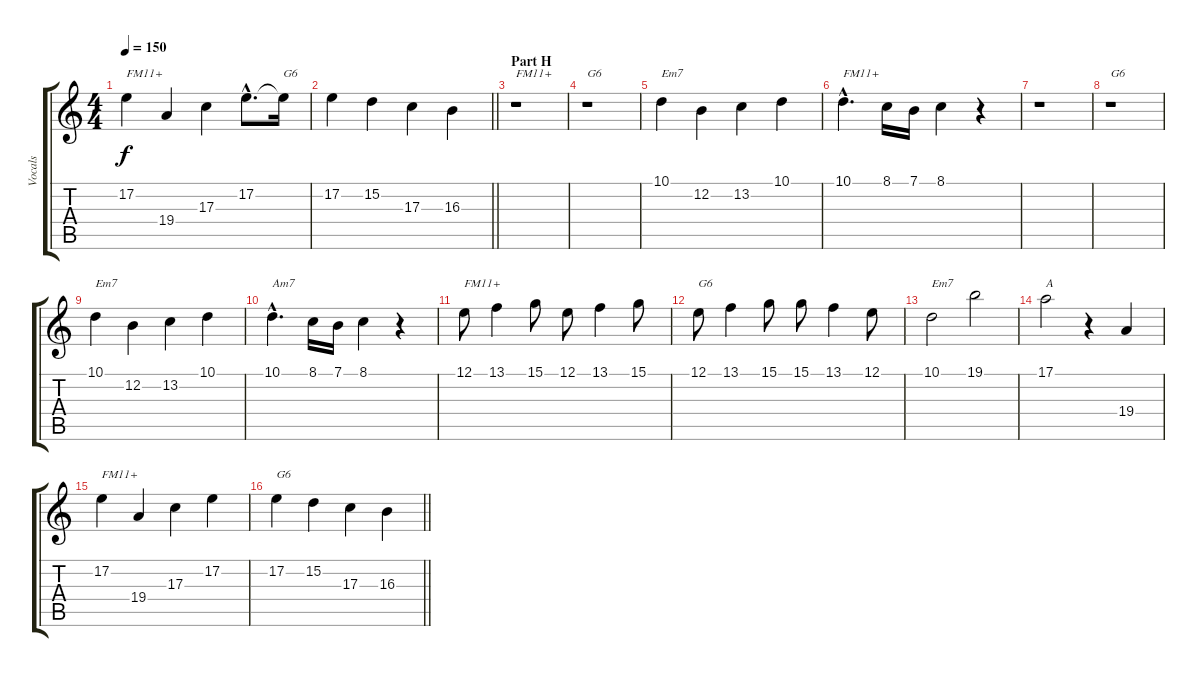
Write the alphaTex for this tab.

\track ("Vocals" "Vocals") {instrument trumpet}
\staff {score tabs}
\tuning (E4 B3 G3 D3 A2 E2) {hide}
\ts (4 4)
\tempo 150
\clef g2
\ks c
17.2.4{txt "FM11+" dy f} 19.4.4 17.3.4 17.2{hac}.8{d} 17.2{t}.16{txt "G6"} |
\barLineRight lightlight
17.2.4 15.2.4 17.3.4 16.3.4 |
\section ("" "Part H")
r.1{txt "FM11+"} |
r.1{txt "G6"} |
10.1.4{txt "Em7"} 12.2.4 13.2.4 10.1.4 |
10.1{hac}.4{d txt "FM11+"} 8.1.16 7.1.16 8.1.4 r.4 |
r.1 |
r.1{txt "G6"} |
10.1.4{txt "Em7"} 12.2.4 13.2.4 10.1.4 |
10.1{hac}.4{d txt "Am7"} 8.1.16 7.1.16 8.1.4 r.4 |
12.1.8{txt "FM11+"} 13.1.4 15.1.8 12.1.8 13.1.4 15.1.8 |
12.1.8{txt "G6"} 13.1.4 15.1.8 15.1.8 13.1.4 12.1.8 |
10.1.2{txt "Em7"} 19.1.2 |
17.1.2{txt "A"} r.4 19.4.4 |
17.2.4{txt "FM11+"} 19.4.4 17.3.4 17.2.4 |
\barLineRight lightlight
17.2.4{txt "G6"} 15.2.4 17.3.4 16.3.4
